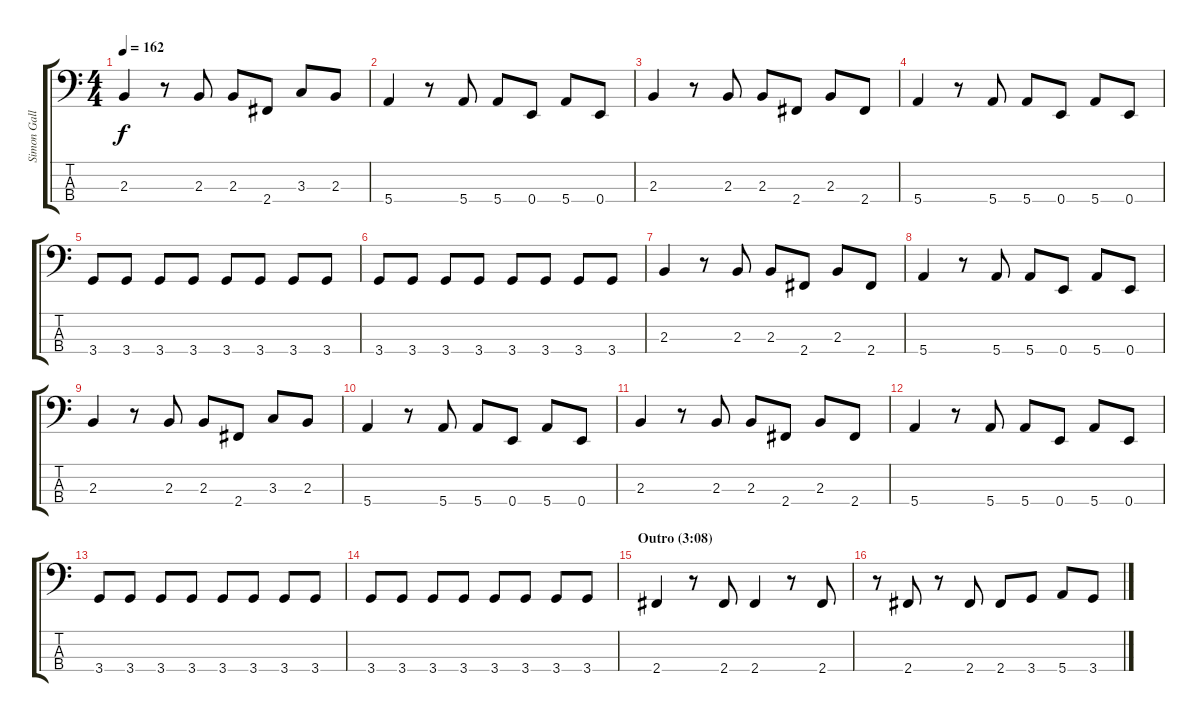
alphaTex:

\track ("Simon Gallup (bass)" "Simon Gall") {instrument electricbasspick}
\staff {score tabs}
\tuning (G2 D2 A1 E1) {hide}
\ts (4 4)
\tempo 162
\clef f4
\ks c
2.3.4{dy f} r.8 2.3.8 2.3.8 2.4.8 3.3.8 2.3.8 |
5.4.4 r.8 5.4.8 5.4.8 0.4.8 5.4.8 0.4.8 |
2.3.4 r.8 2.3.8 2.3.8 2.4.8 2.3.8 2.4.8 |
5.4.4 r.8 5.4.8 5.4.8 0.4.8 5.4.8 0.4.8 |
3.4.8 3.4.8 3.4.8 3.4.8 3.4.8 3.4.8 3.4.8 3.4.8 |
3.4.8 3.4.8 3.4.8 3.4.8 3.4.8 3.4.8 3.4.8 3.4.8 |
2.3.4 r.8 2.3.8 2.3.8 2.4.8 2.3.8 2.4.8 |
5.4.4 r.8 5.4.8 5.4.8 0.4.8 5.4.8 0.4.8 |
2.3.4 r.8 2.3.8 2.3.8 2.4.8 3.3.8 2.3.8 |
5.4.4 r.8 5.4.8 5.4.8 0.4.8 5.4.8 0.4.8 |
2.3.4 r.8 2.3.8 2.3.8 2.4.8 2.3.8 2.4.8 |
5.4.4 r.8 5.4.8 5.4.8 0.4.8 5.4.8 0.4.8 |
3.4.8 3.4.8 3.4.8 3.4.8 3.4.8 3.4.8 3.4.8 3.4.8 |
3.4.8 3.4.8 3.4.8 3.4.8 3.4.8 3.4.8 3.4.8 3.4.8 |
\section ("" "Outro (3:08)")
2.4.4 r.8 2.4.8 2.4.4 r.8 2.4.8 |
r.8 2.4.8 r.8 2.4.8 2.4.8 3.4.8 5.4.8 3.4.8
